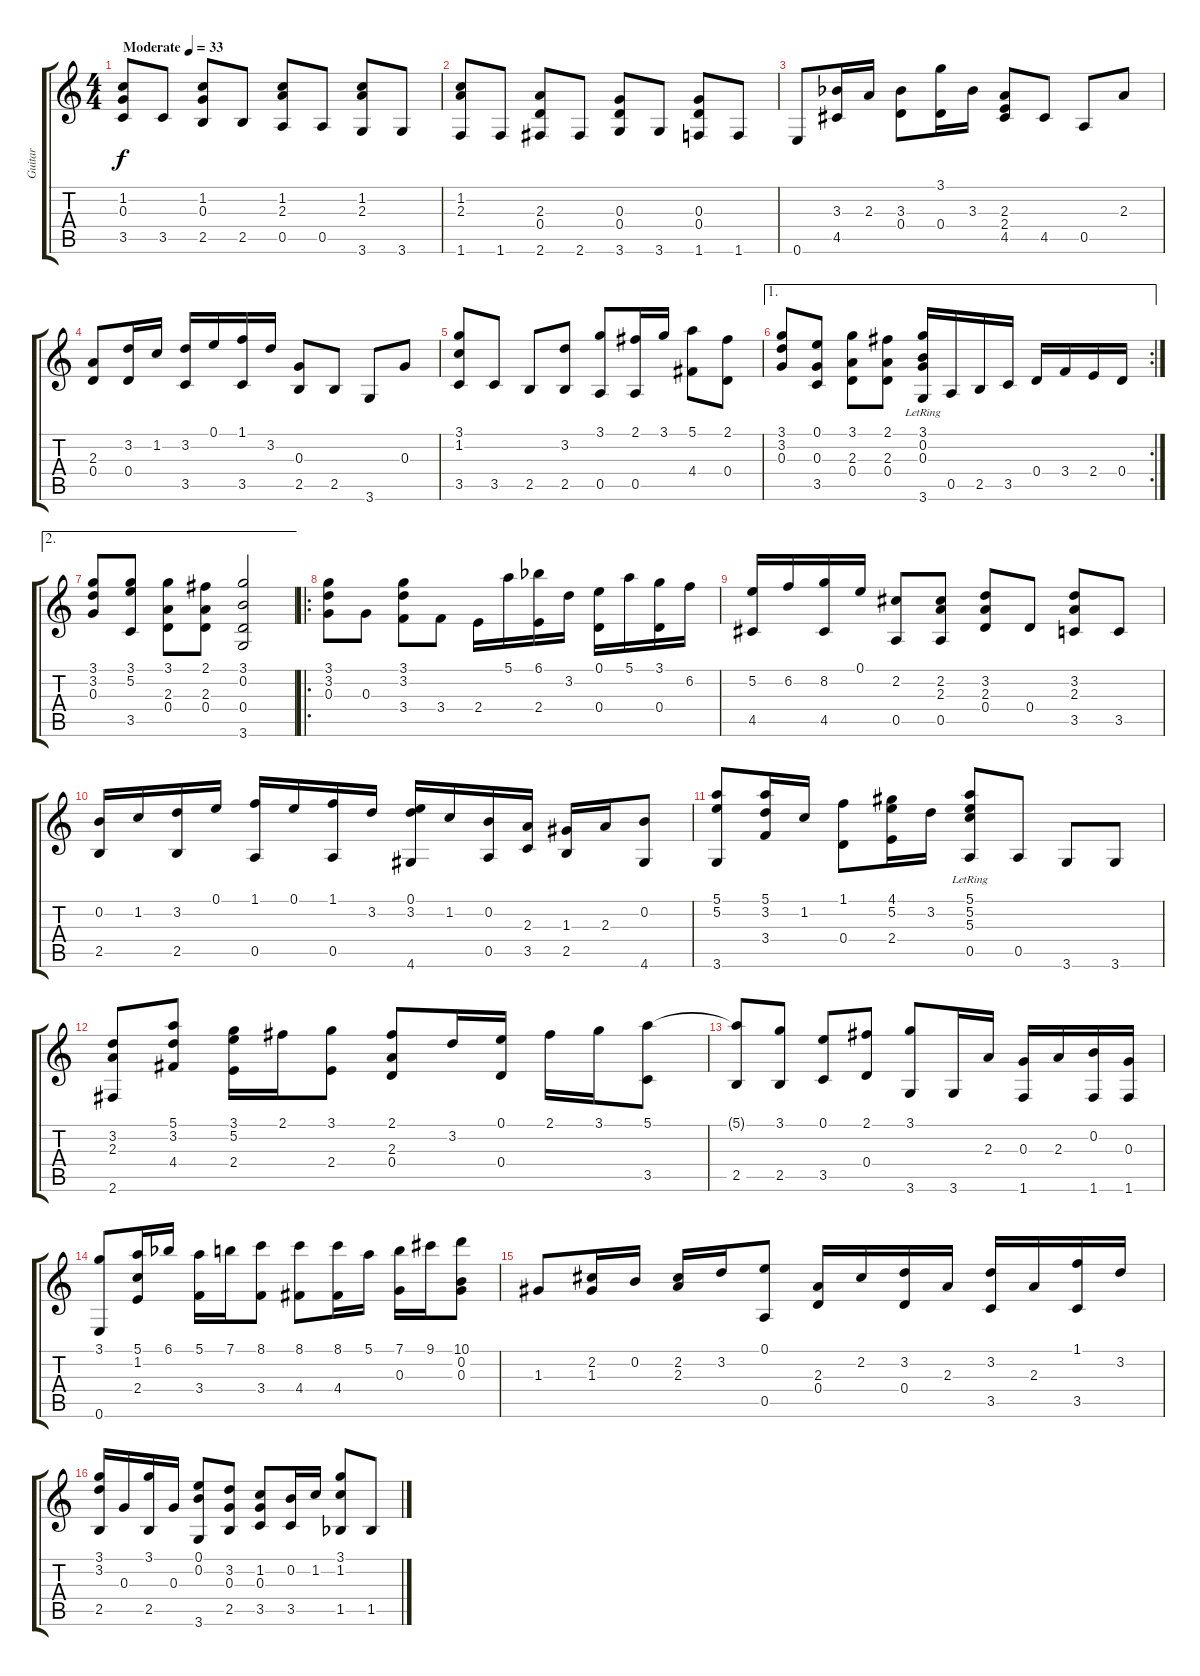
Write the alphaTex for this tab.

\track ("Guitar" "Guitar") {instrument acousticguitarnylon}
\staff {score tabs}
\tuning (E4 B3 G3 D3 A2 E2) {hide}
\ts (4 4)
\tempo (33 "Moderate")
\clef g2
\ks c
(1.2 0.3 3.5).8{dy f instrument acousticguitarnylon} 3.5.8 (1.2 0.3 2.5).8 2.5.8 (1.2 2.3 0.5).8 0.5.8 (1.2 2.3 3.6).8 3.6.8 |
(1.2 2.3 1.6).8 1.6.8 (2.3 0.4 2.6).8 2.6.8 (0.3 0.4 3.6).8 3.6.8 (0.3 0.4 1.6).8 1.6.8 |
0.6.8 (3.3{acc b} 4.5).16 2.3.16 (3.3{acc b} 0.4).8 (3.1 0.4).16 3.3{acc b}.16 (2.3 2.4 4.5).8 4.5.8 0.5.8 2.3.8 |
(2.3 0.4).8 (3.2 0.4).16 1.2.16 (3.2 3.5).16 0.1.16 (1.1 3.5).16 3.2.16 (0.3 2.5).8 2.5.8 3.6.8 0.3.8 |
(3.1 1.2 3.5).8 3.5.8 2.5.8 (3.2 2.5).8 (3.1 0.5).8 (2.1 0.5).16 3.1.16 (5.1 4.4).8 (2.1 0.4).8 |
\ae 1
\rc 2
(3.1 3.2 0.3).8 (0.1 0.3 3.5).8 (3.1 2.3 0.4).8 (2.1 2.3 0.4).8 (3.1{lr} 0.2{lr} 0.3{lr} 3.6).16 0.5.16 2.5.16 3.5.16 0.4.16 3.4.16 2.4.16 0.4.16 |
\ae 2
(3.1 3.2 0.3).8 (3.1 5.2 3.5).8 (3.1 2.3 0.4).8 (2.1 2.3 0.4).8 (3.1 0.2 0.4 3.6).2 |
\ro
(3.1 3.2 0.3).8 0.3.8 (3.1 3.2 3.4).8 3.4.8 2.4.16 5.1.16 (6.1{acc b} 2.4).16 3.2.16 (0.1 0.4).16 5.1.16 (3.1 0.4).16 6.2.16 |
(5.2 4.5).16 6.2.16 (8.2 4.5).16 0.1.16 (2.2 0.5).8 (2.2 2.3 0.5).8 (3.2 2.3 0.4).8 0.4.8 (3.2 2.3 3.5).8 3.5.8 |
(0.2 2.5).16 1.2.16 (3.2 2.5).16 0.1.16 (1.1 0.5).16 0.1.16 (1.1 0.5).16 3.2.16 (0.1 3.2 4.6).16 1.2.16 (0.2 0.5).16 (2.3 3.5).16 (1.3 2.5).16 2.3.16 (0.2 4.6).8 |
(5.1 5.2 3.6).8 (5.1 3.2 3.4).16 1.2.16 (1.1 0.4).8 (4.1 5.2 2.4).16 3.2.16 (5.1{lr} 5.2{lr} 5.3{lr} 0.5).8 0.5.8 3.6.8 3.6.8 |
(3.2 2.3 2.6).8 (5.1 3.2 4.4).8 (3.1 5.2 2.4).16 2.1.16 (3.1 2.4).8 (2.1 2.3 0.4).8 3.2.16 (0.1 0.4).16 2.1.16 3.1.16 (5.1 3.5).8 |
(5.1{t} 2.5).8 (3.1 2.5).8 (0.1 3.5).8 (2.1 0.4).8 (3.1 3.6).8 3.6.16 2.3.16 (0.3 1.6).16 2.3.16 (0.2 1.6).16 (0.3 1.6).16 |
(3.1 0.6).8 (5.1 1.2 2.4).16 6.1{acc b}.16 (5.1 3.4).16 7.1.16 (8.1 3.4).8 (8.1 4.4).8 (8.1 4.4).16 5.1.16 (7.1 0.3).16 9.1.16 (10.1 0.2 0.3).8 |
1.3.8 (2.2 1.3).16 0.2.16 (2.2 2.3).16 3.2.16 (0.1 0.5).8 (2.3 0.4).16 2.2.16 (3.2 0.4).16 2.3.16 (3.2 3.5).16 2.3.16 (1.1 3.5).16 3.2.16 |
(3.1 3.2 2.5).16 0.3.16 (3.1 2.5).16 0.3.16 (0.1 0.2 3.6).8 (3.2 0.3 2.5).8 (1.2 0.3 3.5).8 (0.2 3.5).16 1.2.16 (3.1 1.2 1.5{acc b}).8 1.5{acc b}.8
